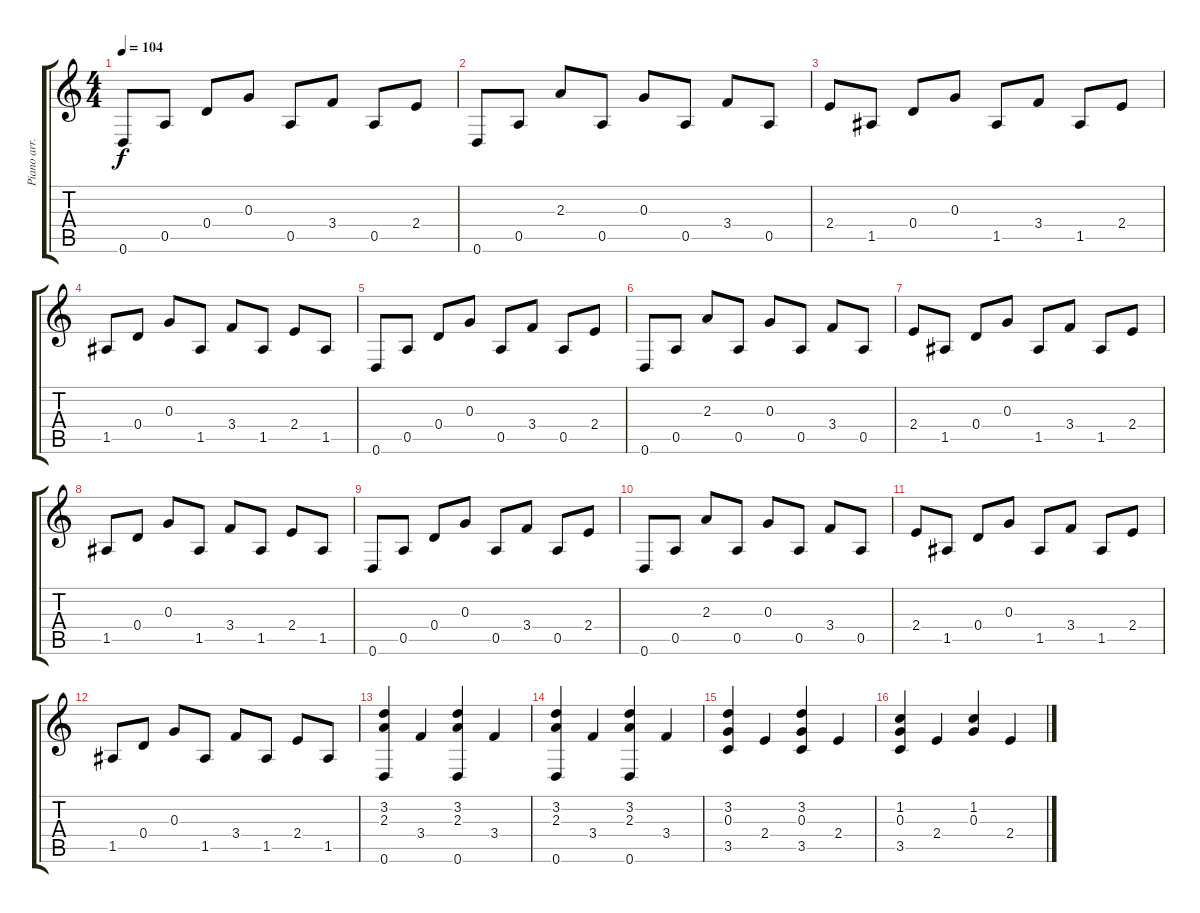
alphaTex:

\track ("Piano arr. for guitar" "Piano arr.") {instrument acousticguitarnylon}
\staff {score tabs}
\tuning (E4 B3 G3 D3 A2 D2) {hide}
\ts (4 4)
\tempo 104
\clef g2
\ks c
0.6.8{dy f} 0.5.8 0.4.8 0.3.8 0.5.8 3.4.8 0.5.8 2.4.8 |
0.6.8 0.5.8 2.3.8 0.5.8 0.3.8 0.5.8 3.4.8 0.5.8 |
2.4.8 1.5.8 0.4.8 0.3.8 1.5.8 3.4.8 1.5.8 2.4.8 |
1.5.8 0.4.8 0.3.8 1.5.8 3.4.8 1.5.8 2.4.8 1.5.8 |
0.6.8 0.5.8 0.4.8 0.3.8 0.5.8 3.4.8 0.5.8 2.4.8 |
0.6.8 0.5.8 2.3.8 0.5.8 0.3.8 0.5.8 3.4.8 0.5.8 |
2.4.8 1.5.8 0.4.8 0.3.8 1.5.8 3.4.8 1.5.8 2.4.8 |
1.5.8 0.4.8 0.3.8 1.5.8 3.4.8 1.5.8 2.4.8 1.5.8 |
0.6.8 0.5.8 0.4.8 0.3.8 0.5.8 3.4.8 0.5.8 2.4.8 |
0.6.8 0.5.8 2.3.8 0.5.8 0.3.8 0.5.8 3.4.8 0.5.8 |
2.4.8 1.5.8 0.4.8 0.3.8 1.5.8 3.4.8 1.5.8 2.4.8 |
1.5.8 0.4.8 0.3.8 1.5.8 3.4.8 1.5.8 2.4.8 1.5.8 |
(3.2 2.3 0.6).4 3.4.4 (3.2 2.3 0.6).4 3.4.4 |
(3.2 2.3 0.6).4 3.4.4 (3.2 2.3 0.6).4 3.4.4 |
(3.2 0.3 3.5).4 2.4.4 (3.2 0.3 3.5).4 2.4.4 |
(1.2 0.3 3.5).4 2.4.4 (1.2 0.3).4 2.4.4
